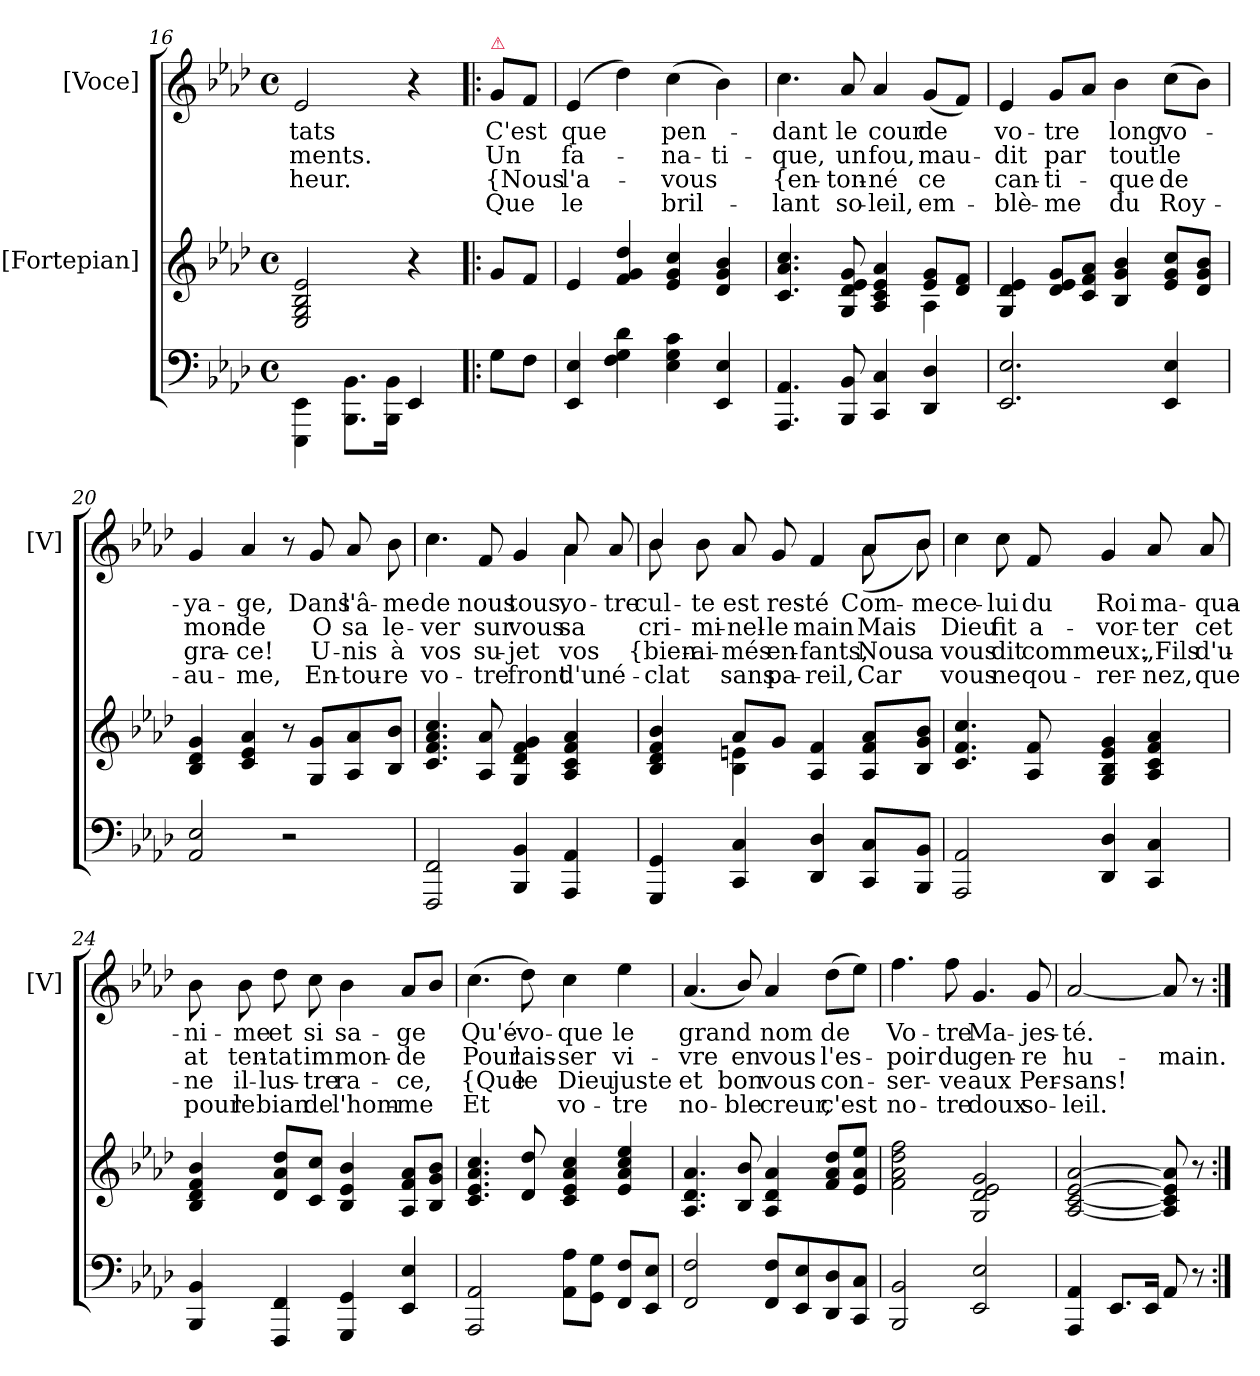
**kern	**kern	**kern	**text	**text	**text	**text
*part3	*part2	*part1	*part1	*part1	*part1	*part1
*staff3	*staff2	*staff1	*staff1	*staff1	*staff1	*staff1
*	*I"[Fortepian]	*I"[Voce]	*	*	*	*
*	*	*I'[V]	*	*	*	*
*clefF4	*clefG2	*clefG2	*	*	*	*
*k[b-e-a-d-]	*k[b-e-a-d-]	*k[b-e-a-d-]	*	*	*	*
*M4/4	*M4/4	*M4/4	*	*	*	*
*met(c)	*met(c)	*met(c)	*	*	*	*
=16	=16	=16	=16	=16	=16	=16
4EEE-\ 4EE-\	2E-/ 2G/ 2B-/ 2e-/	2e-/	-tats	-ments.	-heur.	.
8.BBB-\ 8.BB-\L	.	.	.	.	.	.
16BBB-\ 16BB-\Jk	.	.	.	.	.	.
4EE-/	4r	4r	.	.	.	.
=!|:	=!|:	=!|:	=!|:	=!|:	=!|:	=!|:
!	!	!LO:TX:a:color=crimson:t=⚠	!	!	!	!
8G\L	8g/L	8g/L	C'est	Un	{Nous	Que
8F\J	8f/J	8f/J	.	.	.	.
=17	=17	=17	=17	=17	=17	=17
4EE-/ 4E-/	4e-/	(>4e-/	que	fa-	l'a-	le
4F\ 4G\ 4d-\	4f/ 4g/ 4dd-/	4dd-\)	.	.	.	.
4E-\ 4G\ 4c\	4e-/ 4g/ 4cc/	(>4cc\	pen-	-na-	-vous	bril-
4EE-/ 4E-/	4d-/ 4g/ 4b-/	4b-\)	.	-ti-	.	.
=18	=18	=18	=18	=18	=18	=18
*	*^	*	*	*	*	*
4.AAA-/ 4.AA-/	4.c/ 4.a-/ 4.cc/	2ryy	4.cc\	-dant	-que,	{en-	-lant
8BBB-/ 8BB-/	8G/ 8d-/ 8e-/ 8g/	.	8a-/	le	un	-ton-	so-
4CC/ 4C/	4A-/ 4c/ 4e-/ 4a-/	4ryy	4a-/	cour	fou,	-né	-leil,
4DD-/ 4D-/	8e-/ 8g/L	4A-\	(<8g/L	de	mau-	ce	em-
.	8d-/ 8f/J	.	8f/J)	.	.	.	.
*	*v	*v	*	*	*	*	*
=19	=19	=19	=19	=19	=19	=19
2.EE-/ 2.E-/	4G/ 4d-/ 4e-/	4e-/	vo-	-dit	can-	-blè-
.	8d-/ 8e-/ 8g/L	8g/L	-tre	par	-ti-	-me
.	8c/ 8f/ 8a-/J	8a-/J	.	.	.	.
.	4B-/ 4g/ 4b-/	4b-\	long	tout	-que	du
4EE-/ 4E-/	8e-/ 8g/ 8cc/L	(>8cc\L	vo-	le	de	Roy-
.	8d-/ 8g/ 8b-/J	8b-\J)	.	.	.	.
=20	=20	=20	=20	=20	=20	=20
2AA-/ 2E-/	4B-/ 4d-/ 4g/	4g/	-ya-	mon-	gra-	-au-
.	4c/ 4e-/ 4a-/	4a-/	-ge,	-de	-ce!	-me,
2r	8r	8r	.	.	.	.
.	8G/ 8g/L	8g/	Dans	O	U-	En-
.	8A-/ 8a-/	8a-/	l'â-	sa	-nis	-tou-
.	8B-/ 8b-/J	8b-\	-me	le-	à	-re
=21	=21	=21	=21	=21	=21	=21
*	*	*^	*	*	*	*
2FFF/ 2FF/	4.c/ 4.f/ 4.a-/ 4.cc/	4.cc\	2ryy	de	-ver	vos	vo-
.	8A-/ 8a-/	8f/	.	nous	sur	su-	-tre
4BBB-/ 4BB-/	4G/ 4d-/ 4f/ 4g/	4g/	4ryy	tous,	vous	-jet	front
4AAA-/ 4AA-/	4A-/ 4c/ 4f/ 4a-/	8a-/	4a-\	vo-	sa	vos	d'un
.	.	8a-/	.	-tre	.	.	é-
=22	=22	=22	=22	=22	=22	=22	=22
*	*^	*	*	*	*	*	*
4GGG/ 4GG/	4B-/ 4d-/ 4f/ 4b-/	4ryy	8b-\	4b-/	cul-	cri-	{bien-	-clat
.	.	.	8b-\	.	-te	-mi-	-ai-	.
4CC/ 4C/	8a-/L	4B-\ 4en\	8a-/	4ryy	est	-nel-	-més	sans
.	8g/J	.	8g/	.	res-	-le	en-	pa-
4DD-/ 4D-/	4A-/ 4f/	2ryy	4f/	4ryy	-té	main	-fants,	-reil,
8CC/ 8C/L	8A-/ 8f/ 8a-/L	.	8a-/L	(<8a-\	Com-	Mais	Nous	Car
8BBB-/ 8BB-/J	8B-/ 8g/ 8b-/J	.	8b-/J	8b-\)	-me	.	a	.
*	*v	*v	*	*	*	*	*	*
*	*	*v	*v	*	*	*	*
=23	=23	=23	=23	=23	=23	=23
2AAA-/ 2AA-/	4.c/ 4.f/ 4.cc/	4cc\	ce-	Dieu	vous	vous
.	.	8cc\	-lui	fit	dit	ne
.	8A-/ 8f/	8f/	du	a-	comme	qou-
4DD-/ 4D-/	4G/ 4B-/ 4e-/ 4g/	4g/	Roi	-vor-	eux:	-rer-
4CC/ 4C/	4A-/ 4c/ 4f/ 4a-/	8a-/	ma-	-ter	„Fils	-nez,
.	.	8a-/	-qua-	cet	d'u-	que
=24	=24	=24	=24	=24	=24	=24
4BBB-/ 4BB-/	4B-/ 4d-/ 4f/ 4b-/	8b-\	-ni-	at	-ne	pour
.	.	8b-\	-me	ten-	il-	le
4FFF/ 4FF/	8d-/ 8a-/ 8dd-/L	8dd-\	et	-tat	-lus-	bian
.	8c/ 8cc/J	8cc\	si	im	-tre	de
4GGG/ 4GG/	4B-/ 4e-/ 4b-/	4b-\	sa-	mon-	ra-	l'hom-
4EE-/ 4E-/	8A-/ 8f/ 8a-/L	8a-/L	-ge	-de	-ce,	-me
.	8B-/ 8g/ 8b-/J	8b-/J	.	.	.	.
=25	=25	=25	=25	=25	=25	=25
2AAA-/ 2AA-/	4.c/ 4.e-/ 4.a-/ 4.cc/	(>4.cc\	Qu'é-	Pour	{Que	Et
.	8d-/ 8dd-/	8dd-\)	-vo-	lais-	le	.
8AA-\ 8A-\L	4c/ 4e-/ 4a-/ 4cc/	4cc\	-que	-ser	Dieu	vo-
8GG\ 8G\J	.	.	.	.	.	.
8FF/ 8F/L	4e-/ 4a-/ 4cc/ 4ee-/	4ee-\	le	vi-	juste	-tre
8EE-/ 8E-/J	.	.	.	.	.	.
=26	=26	=26	=26	=26	=26	=26
2FF/ 2F/	4.A-/ 4.d-/ 4.a-/	(<4.a-/	grand	-vre	et	no-
.	8B-/ 8b-/	8b-/)	.	en	bon	-ble
8FF/ 8F/L	4A-/ 4d-/ 4a-/	4a-/	nom	vous	vous	creur,
8EE-/ 8E-/	.	.	.	.	.	.
8DD-/ 8D-/	8f/ 8a-/ 8dd-/L	(>8dd-\L	de	l'es-	con-	c'est
8CC/ 8C/J	8e-/ 8a-/ 8ee-/J	8ee-\J)	.	.	.	.
=27	=27	=27	=27	=27	=27	=27
2BBB-/ 2BB-/	2f\ 2a-\ 2dd-\ 2ff\	4.ff\	Vo-	-poir	-ser-	no-
.	.	8ff\	-tre	du	-ve	-tre
2EE-/ 2E-/	2G/ 2d-/ 2e-/ 2g/	4.g/	Ma-	gen-	aux	doux
.	.	8g/	-jes-	-re	Per-	so-
=28	=28	=28	=28	=28	=28	=28
4AAA-/ 4AA-/	[2A-/ [2c/ [2e-/ [2a-/	[2a-/	-té.	hu-	-sans!	-leil.
8.EE-/L	.	.	.	.	.	.
16EE-/Jk	.	.	.	.	.	.
8AA-/	8A-]/ 8c]/ 8e-]/ 8a-]/	8a-/]	.	-main.	.	.
8r	8r	8r	.	.	.	.
=:|!	=:|!	=:|!	=:|!	=:|!	=:|!	=:|!
*-	*-	*-	*-	*-	*-	*-
